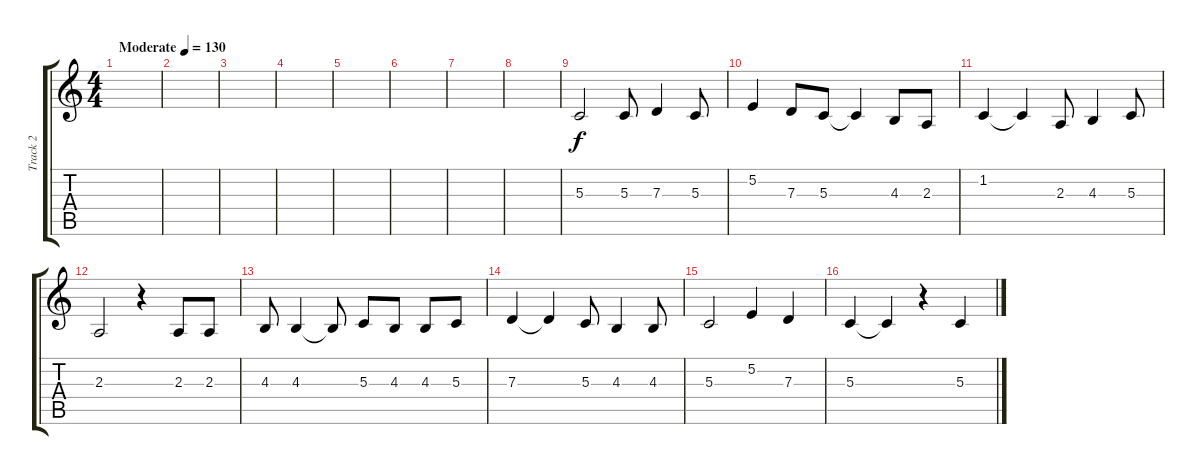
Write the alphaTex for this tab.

\track ("Track 2" "Track 2") {instrument clarinet}
\staff {score tabs}
\tuning (E4 B3 G3 D3 A2 E2) {hide}
\ts (4 4)
\tempo (130 "Moderate")
\clef g2
\ks c
|
|
|
|
|
|
|
|
5.3.2 5.3.8 7.3.4 5.3.8 |
5.2.4 7.3.8 5.3.8 5.3{t}.4 4.3.8 2.3.8 |
1.2.4 1.2{t}.4 2.3.8 4.3.4 5.3.8 |
2.3.2 r.4 2.3.8 2.3.8 |
4.3.8 4.3.4 4.3{t}.8 5.3.8 4.3.8 4.3.8 5.3.8 |
7.3.4 7.3{t}.4 5.3.8 4.3.4 4.3.8 |
5.3.2 5.2.4 7.3.4 |
5.3.4 5.3{t}.4 r.4 5.3.4
